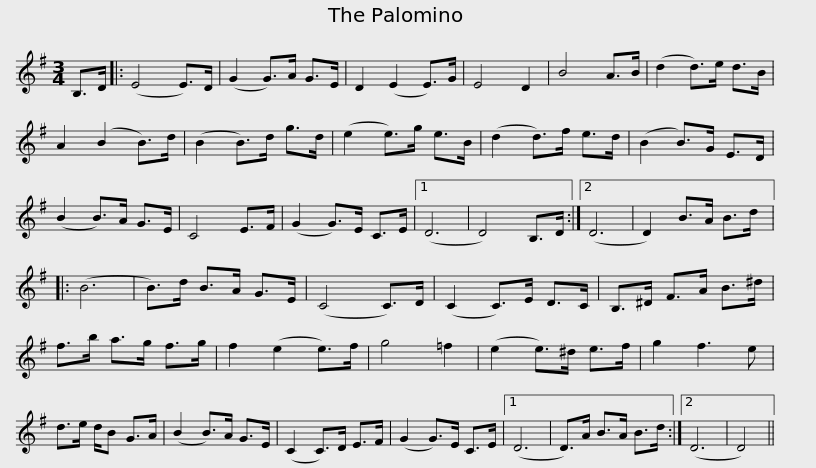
X:1
L:1/8
M:3/4
I:linebreak $
K:G
V:1 treble
V:1
 B,>D |: (E4 E>)D | (G2 G>)A G>E | D2 (E2 E>)G | E4 D2 | %5
 B4 A>B | (d2 d>)e d>B | A2 (B2 B>)d | (B2 B>)d g>d |$ (e2 e>)g e>B | %10
 (d2 d>)f e>d | (B2 B>)G E>D | (B2 B>)A G>E | C4 E>F | (G2 G>)E C>E |1 %15
 (D6 | D4) B,>D :|2 (D6 |$ D2) B>A B>d |: (B6 | %20
 B>)d B>A G>E | (C4 C>)D | (C2 C>)E D>C | B,>^D F>A B>^d | f>b a>g f>g |$ %25
 f2 (e2 e>)f | g4 =f2 | (e2 e>)^d e>f | g2 f3 e | d>e d/B G>A | %30
 (B2 B>)A G>E | (C2 C>)D E>F | (G2 G>)E C>E |1 (D6 |$ D>)A B>A B>d :|2 %35
 (D6 | D4) || %37
